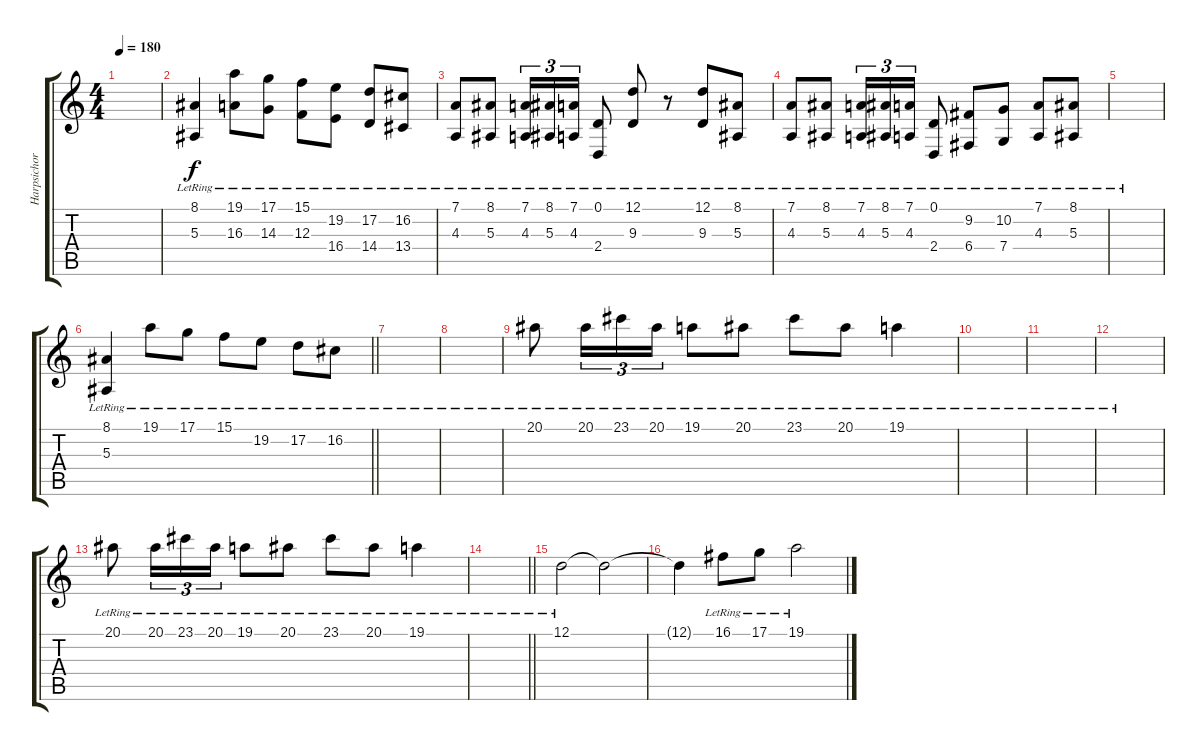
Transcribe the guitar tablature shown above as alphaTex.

\track ("Harpsichord" "Harpsichor") {instrument harpsichord}
\staff {score tabs}
\tuning (D4 A3 F3 C3 G2 D2) {hide}
\ts (4 4)
\tempo 180
\clef g2
\ks c
|
(8.1{lr} 5.3{lr}).4 (19.1{lr} 16.3{lr}).8 (17.1{lr} 14.3{lr}).8 (15.1{lr} 12.3{lr}).8 (19.2{lr} 16.4{lr}).8 (17.2{lr} 14.4{lr}).8 (16.2{lr} 13.4{lr}).8 |
(7.1{lr} 4.3{lr}).8 (8.1{lr} 5.3{lr}).8 (7.1{lr} 4.3{lr}).16{tu (3 2)} (8.1{lr} 5.3{lr}).16{tu (3 2)} (7.1{lr} 4.3{lr}).16{tu (3 2)} (0.1{lr} 2.4{lr}).8 (12.1{lr} 9.3{lr}).8 r.8 (12.1{lr} 9.3{lr}).8 (8.1{lr} 5.3{lr}).8 |
(7.1{lr} 4.3{lr}).8 (8.1{lr} 5.3{lr}).8 (7.1{lr} 4.3{lr}).16{tu (3 2)} (8.1{lr} 5.3{lr}).16{tu (3 2)} (7.1{lr} 4.3{lr}).16{tu (3 2)} (0.1{lr} 2.4{lr}).8 (9.2{lr} 6.4{lr}).8 (10.2{lr} 7.4{lr}).8 (7.1{lr} 4.3{lr}).8 (8.1{lr} 5.3{lr}).8 |
|
\barLineRight lightlight
(8.1{lr} 5.3{lr}).4 19.1{lr}.8 17.1{lr}.8 15.1{lr}.8 19.2{lr}.8 17.2{lr}.8 16.2{lr}.8 |
|
|
20.1{lr}.8 20.1{lr}.16{tu (3 2)} 23.1{lr}.16{tu (3 2)} 20.1{lr}.16{tu (3 2)} 19.1{lr}.8 20.1{lr}.8 23.1{lr}.8 20.1{lr}.8 19.1{lr}.4 |
|
|
|
20.1{lr}.8 20.1{lr}.16{tu (3 2)} 23.1{lr}.16{tu (3 2)} 20.1{lr}.16{tu (3 2)} 19.1{lr}.8 20.1{lr}.8 23.1{lr}.8 20.1{lr}.8 19.1{lr}.4 |
\barLineRight lightlight
|
12.1{lr}.2 12.1{t}.2 |
12.1{t}.4 16.1{lr}.8 17.1{lr}.8 19.1{lr}.2
